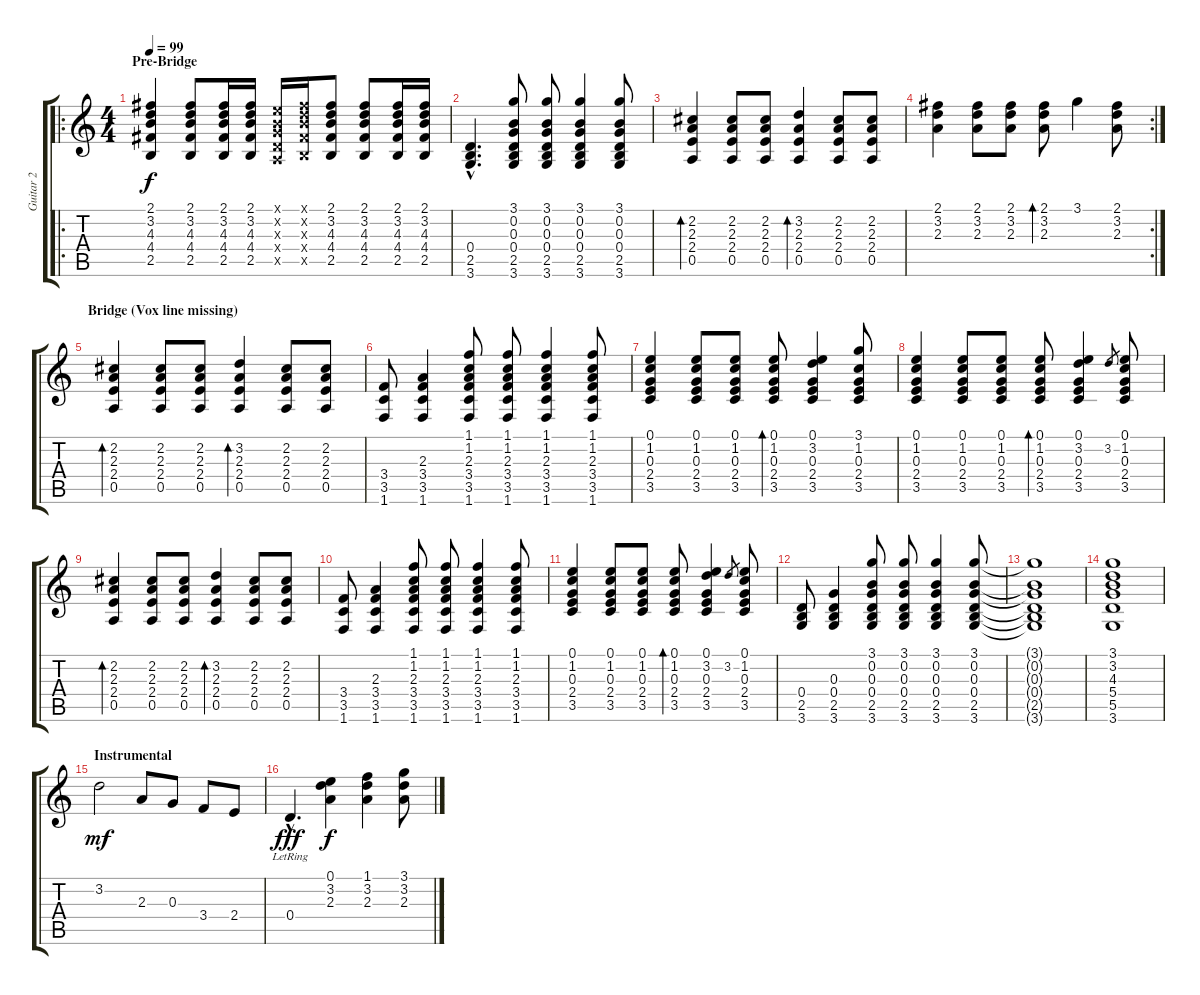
\track ("Guitar 2" "Guitar 2") {instrument acousticguitarnylon}
\staff {score tabs}
\tuning (E4 B3 G3 D3 A2 E2) {hide}
\ro
\ts (4 4)
\section ("" "Pre-Bridge")
\tempo 99
\clef g2
\ks c
(2.1 3.2 4.3 4.4 2.5).4{dy f} (2.1 3.2 4.3 4.4 2.5).8 (2.1 3.2 4.3 4.4 2.5).16 (2.1 3.2 4.3 4.4 2.5).16 (0.1{x} 0.2{x} 0.3{x} 0.4{x} 0.5{x}).16 (2.1{x} 3.2{x} 4.3{x} 4.4{x} 2.5{x}).16 (2.1 3.2 4.3 4.4 2.5).8 (2.1 3.2 4.3 4.4 2.5).8 (2.1 3.2 4.3 4.4 2.5).16 (2.1 3.2 4.3 4.4 2.5).16 |
(0.4{hac} 2.5{hac} 3.6{hac}).4{d} (3.1 0.2 0.3 0.4 2.5 3.6).8 (3.1 0.2 0.3 0.4 2.5 3.6).8 (3.1 0.2 0.3 0.4 2.5 3.6).4 (3.1 0.2 0.3 0.4 2.5 3.6).8 |
(2.2 2.3 2.4 0.5).4{bd 120} (2.2 2.3 2.4 0.5).8 (2.2 2.3 2.4 0.5).8 (3.2 2.3 2.4 0.5).4{bd 120} (2.2 2.3 2.4 0.5).8 (2.2 2.3 2.4 0.5).8 |
\rc 2
(2.1 3.2 2.3).4 (2.1 3.2 2.3).8 (2.1 3.2 2.3).8 (2.1 3.2 2.3).8{bd 120} 3.1.4 (2.1 3.2 2.3).8 |
\section ("" "Bridge (Vox line missing)")
(2.2 2.3 2.4 0.5).4{bd 120} (2.2 2.3 2.4 0.5).8 (2.2 2.3 2.4 0.5).8 (3.2 2.3 2.4 0.5).4{bd 120} (2.2 2.3 2.4 0.5).8 (2.2 2.3 2.4 0.5).8 |
(3.4 3.5 1.6).8 (2.3 3.4 3.5 1.6).4 (1.1 1.2 2.3 3.4 3.5 1.6).8 (1.1 1.2 2.3 3.4 3.5 1.6).8 (1.1 1.2 2.3 3.4 3.5 1.6).4 (1.1 1.2 2.3 3.4 3.5 1.6).8 |
(0.1 1.2 0.3 2.4 3.5).4 (0.1 1.2 0.3 2.4 3.5).8 (0.1 1.2 0.3 2.4 3.5).8 (0.1 1.2 0.3 2.4 3.5).8{bd 120} (0.1 3.2 0.3 2.4 3.5).4 (3.1 1.2 0.3 2.4 3.5).8 |
(0.1 1.2 0.3 2.4 3.5).4 (0.1 1.2 0.3 2.4 3.5).8 (0.1 1.2 0.3 2.4 3.5).8 (0.1 1.2 0.3 2.4 3.5).8{bd 120} (0.1 3.2 0.3 2.4 3.5).4 3.2.8{gr} (0.1 1.2 0.3 2.4 3.5).8 |
(2.2 2.3 2.4 0.5).4{bd 120} (2.2 2.3 2.4 0.5).8 (2.2 2.3 2.4 0.5).8 (3.2 2.3 2.4 0.5).4{bd 120} (2.2 2.3 2.4 0.5).8 (2.2 2.3 2.4 0.5).8 |
(3.4 3.5 1.6).8 (2.3 3.4 3.5 1.6).4 (1.1 1.2 2.3 3.4 3.5 1.6).8 (1.1 1.2 2.3 3.4 3.5 1.6).8 (1.1 1.2 2.3 3.4 3.5 1.6).4 (1.1 1.2 2.3 3.4 3.5 1.6).8 |
(0.1 1.2 0.3 2.4 3.5).4 (0.1 1.2 0.3 2.4 3.5).8 (0.1 1.2 0.3 2.4 3.5).8 (0.1 1.2 0.3 2.4 3.5).8{bd 120} (0.1 3.2 0.3 2.4 3.5).4 3.2.8{gr} (0.1 1.2 0.3 2.4 3.5).8 |
(0.4 2.5 3.6).8 (0.3 0.4 2.5 3.6).4 (3.1 0.2 0.3 0.4 2.5 3.6).8 (3.1 0.2 0.3 0.4 2.5 3.6).8 (3.1 0.2 0.3 0.4 2.5 3.6).4 (3.1 0.2 0.3 0.4 2.5 3.6).8 |
(3.1{t} 0.2{t} 0.3{t} 0.4{t} 2.5{t} 3.6{t}).1 |
(3.1 3.2 4.3 5.4 5.5 3.6).1{volume 11} |
\section ("" "Instrumental")
3.2.2{dy mf} 2.3.8 0.3.8 3.4.8 2.4.8 |
0.4{hac lr}.4{d dy fff volume 12} (0.1 3.2 2.3).4{dy f} (1.1 3.2 2.3).4 (3.1 3.2 2.3).8
